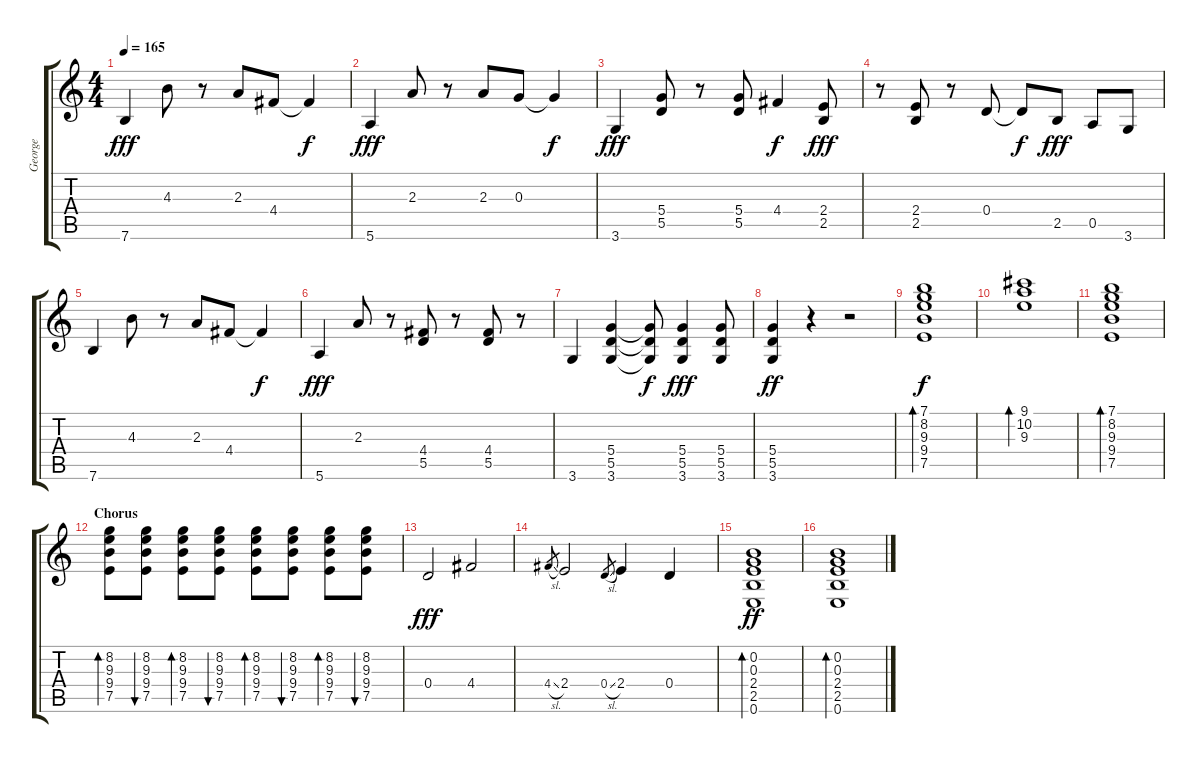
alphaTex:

\track ("George" "George") {instrument electricguitarclean}
\staff {score tabs}
\tuning (E4 B3 G3 D3 A2 E2) {hide}
\ts (4 4)
\tempo 165
\clef g2
\ks c
7.6.4{dy fff} 4.3.8 r.8 2.3.8 4.4.8 4.4{t}.4{dy f} |
5.6.4{dy fff} 2.3.8 r.8 2.3.8 0.3.8 0.3{t}.4{dy f} |
3.6.4{dy fff} (5.4 5.5).8 r.8 (5.4 5.5).8 4.4.4{dy f} (2.4 2.5).8{dy fff} |
r.8 (2.4 2.5).8 r.8 0.4.8 0.4{t}.8{dy f} 2.5.8{dy fff} 0.5.8 3.6.8 |
7.6.4 4.3.8 r.8 2.3.8 4.4.8 4.4{t}.4{dy f} |
5.6.4{dy fff} 2.3.8 r.8 (4.4 5.5).8 r.8 (4.4 5.5).8 r.8 |
3.6.4 (5.4 5.5 3.6).4 (5.4{t} 5.5{t} 3.6{t}).8{dy f} (5.4 5.5 3.6).4{dy fff} (5.4 5.5 3.6).8 |
(5.4 5.5 3.6).4{dy ff} r.4 r.2 |
(7.1 8.2 9.3 9.4 7.5).1{bd 240 dy f} |
(9.1 10.2 9.3).1{bd 240} |
(7.1 8.2 9.3 9.4 7.5).1{bd 240} |
\section ("" "Chorus")
(8.2 9.3 9.4 7.5).8{bd 60} (8.2 9.3 9.4 7.5).8{bu 60} (8.2 9.3 9.4 7.5).8{bd 60} (8.2 9.3 9.4 7.5).8{bu 60} (8.2 9.3 9.4 7.5).8{bd 60} (8.2 9.3 9.4 7.5).8{bu 60} (8.2 9.3 9.4 7.5).8{bd 60} (8.2 9.3 9.4 7.5).8{bu 60} |
0.4.2{dy fff volume 16} 4.4.2 |
4.4{sl}.8{gr} 2.4.2 0.4{sl}.8{gr} 2.4.4 0.4.4 |
(0.2 0.3 2.4 2.5 0.6).1{bd 240 dy ff} |
(0.2 0.3 2.4 2.5 0.6).1{bd 240}
